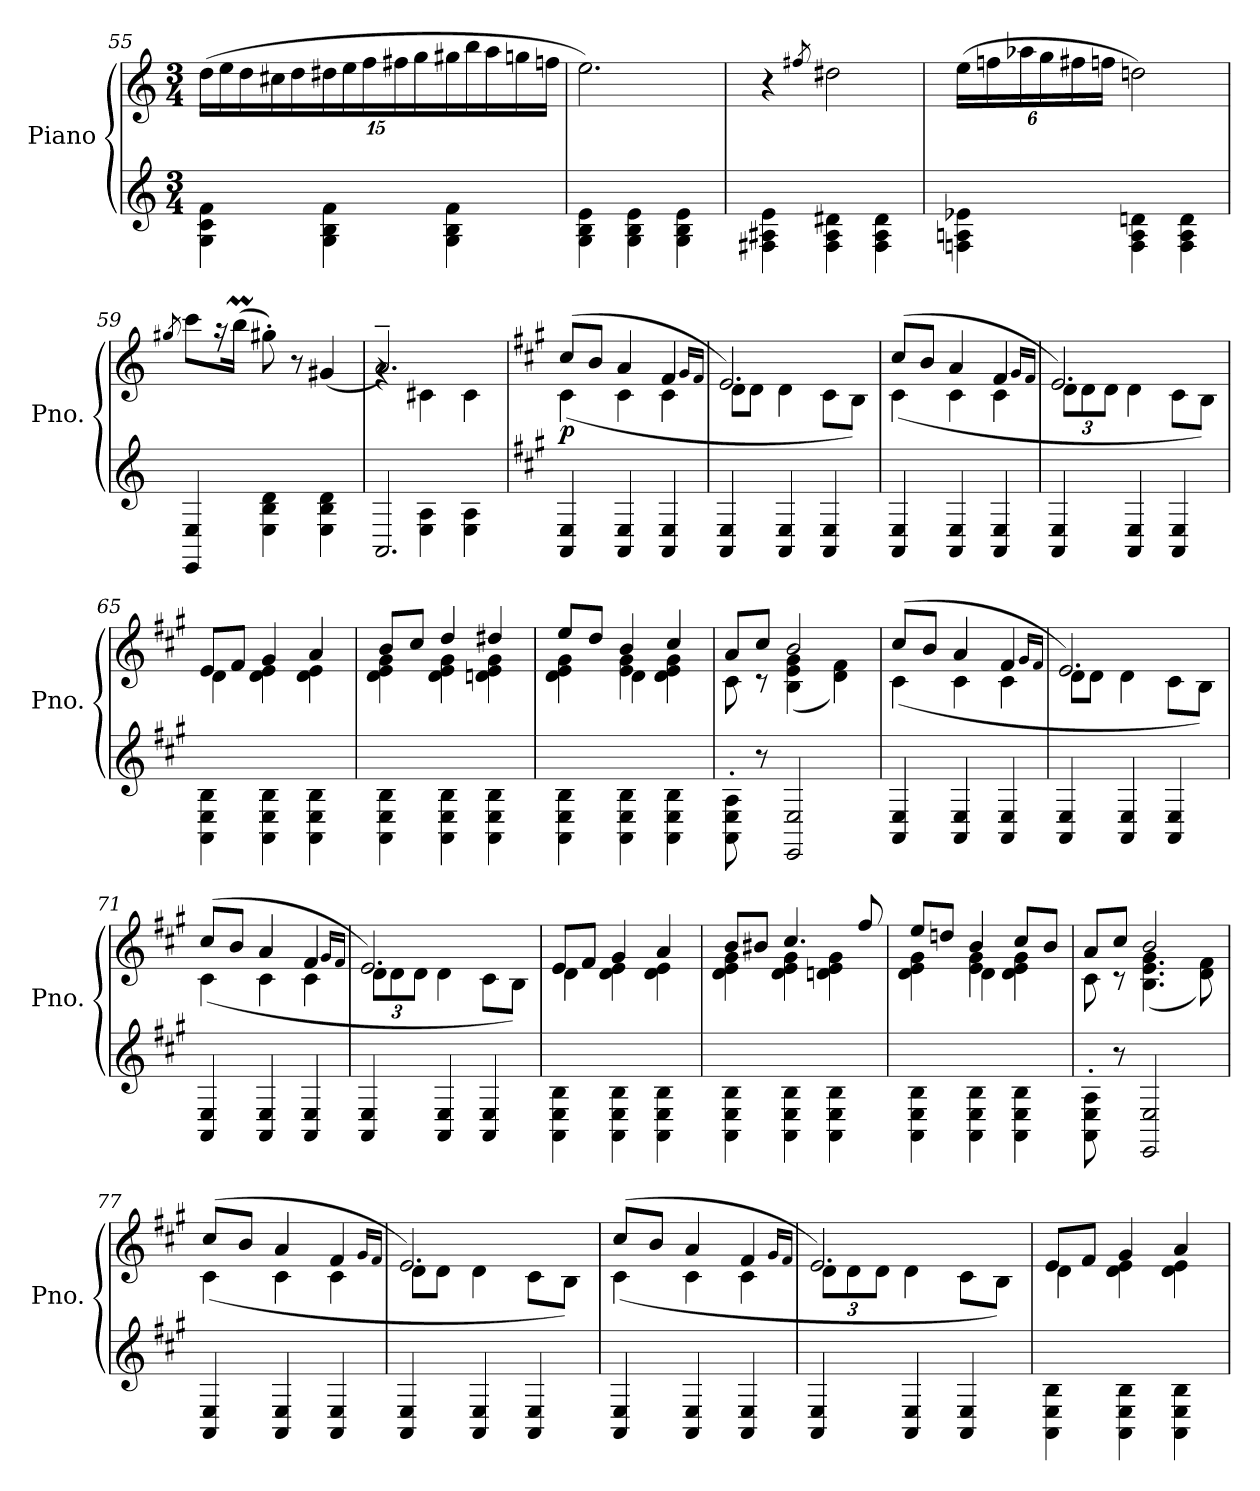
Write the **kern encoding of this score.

**kern	**kern	**dynam
*part1	*part1	*part1
*staff2	*staff1	*staff1/2
*I"Piano	*	*
*I'Pno.	*	*
*clefG2	*clefG2	*
*k[]	*k[]	*
*M3/4	*M3/4	*
*	*Xbrackettup	*
=55	=55	=55
4G\ 4c\ 4f\	(>20dd\LL	.
.	20ee\	.
.	20dd\	.
.	20cc#X\	.
.	20dd\	.
4G\ 4B\ 4f\	20dd#X\	.
.	20ee\	.
.	20ff\	.
.	20ff#X\	.
.	20gg\	.
4G\ 4B\ 4f\	20gg#X\	.
.	20bb\	.
.	20aa\	.
.	20ggn\	.
.	20ffn\JJ	.
=56	=56	=56
4G\ 4B\ 4e\	2.ee\)	.
4G\ 4B\ 4e\	.	.
4G\ 4B\ 4e\	.	.
!!LO:LB:g=z
=57	=57	=57
4F#X\ 4A#X\ 4e\	4r	.
.	8qff#X/	.
4F#\ 4A#\ 4d#X\	2dd#X\	.
4F#\ 4A#\ 4d#\	.	.
=58	=58	=58
4Fn\ 4An\ 4e-X\	(>24ee\LL	.
.	24ffn\	.
.	24aa-X\	.
.	24gg\	.
.	24ff#X\	.
.	24ffn\JJ	.
4F\ 4A\ 4dn\	2ddn\)	.
4F\ 4A\ 4d\	.	.
=59	=59	=59
.	8qgg#X/	.
4EE/ 4E/	8ccc\L	.
.	16raa	.
.	(>16bbm\Jk	.
4E\ 4B\ 4d\	8gg#X'\)	.
.	8r	.
4E\ 4B\ 4d\	(>4g#X/	.
=60	=60	=60
*^	*^	*
2.AA/	4ryy	2.a~/)	4rg	.
.	4E\ 4A\	.	4c#X\	.
.	4E\ 4A\	.	4c#\	.
*v	*v	*	*	*
=61	=61	=61	=61
*k[f#c#g#]	*k[f#c#g#]	*	*
*^	*	*	*
!	!	!	!	!LO:DY:b
*v	*v	*	*	*
4AA/ 4E/	(>8cc#/L	(<4c#\	p
.	8b/J	.	.
4AA/ 4E/	4a/	4c#\	.
4AA/ 4E/	4f#/	4c#\	.
.	16qg#/LL	.	.
.	16qf#/JJ	.	.
!!LO:PB:g=z	!!
=62	=62	=62	=62
4AA/ 4E/	2.e/)	8d\L	.
.	.	8d\J	.
4AA/ 4E/	.	4d\	.
4AA/ 4E/	.	8c#\L	.
.	.	8B\J)	.
=63	=63	=63	=63
4AA/ 4E/	(>8cc#/L	(<4c#\	.
.	8b/J	.	.
4AA/ 4E/	4a/	4c#\	.
4AA/ 4E/	4f#/	4c#\	.
.	16qg#/LL	.	.
.	16qf#/JJ	.	.
=64	=64	=64	=64
4AA/ 4E/	2.e/)	12d\L	.
.	.	12d\	.
.	.	12d\J	.
4AA/ 4E/	.	4d\	.
4AA/ 4E/	.	8c#\L	.
.	.	8B\J)	.
=65	=65	=65	=65
4AA\ 4E\ 4B\	8e/L	4d\	.
.	8f#/J	.	.
4AA\ 4E\ 4B\	4g#/	4d\ 4e\	.
4AA\ 4E\ 4B\	4a/	4d\ 4e\	.
=66	=66	=66	=66
4AA\ 4E\ 4B\	8b/L	4d\ 4e\ 4g#\	.
.	8cc#/J	.	.
4AA\ 4E\ 4B\	4dd/	4d\ 4e\ 4g#\	.
4AA\ 4E\ 4B\	4dd#X/	4dn\ 4e\ 4g#\	.
=67	=67	=67	=67
*	*	*^	*
4AA\ 4E\ 4B\	8ee/L	4d\ 4e\ 4g#\	4ryy	.
.	8dd/J	.	.	.
4AA\ 4E\ 4B\	4b/	4e\ 4g#\	4d\	.
4AA\ 4E\ 4B\	4cc#/	4d\ 4e\ 4g#\	4ryy	.
*	*	*v	*v	*
!!LO:LB:g=z
=68	=68	=68	=68
8AA\' 8E\' 8A\'	8a/L	8c#\	.
8r	8cc#/J	8r	.
2EE/ 2E/	2b/	(<4B\ 4e\ 4g#\	.
.	.	4d\ 4f#\)	.
=69	=69	=69	=69
4AA/ 4E/	(>8cc#/L	(<4c#\	.
.	8b/J	.	.
4AA/ 4E/	4a/	4c#\	.
4AA/ 4E/	4f#/	4c#\	.
.	16qg#/LL	.	.
.	16qf#/JJ	.	.
=70	=70	=70	=70
4AA/ 4E/	2.e/)	8d\L	.
.	.	8d\J	.
4AA/ 4E/	.	4d\	.
4AA/ 4E/	.	8c#\L	.
.	.	8B\J)	.
=71	=71	=71	=71
4AA/ 4E/	(>8cc#/L	(<4c#\	.
.	8b/J	.	.
4AA/ 4E/	4a/	4c#\	.
4AA/ 4E/	4f#/	4c#\	.
.	16qg#/LL	.	.
.	16qf#/JJ	.	.
=72	=72	=72	=72
4AA/ 4E/	2.e/)	12d\L	.
.	.	12d\	.
.	.	12d\J	.
4AA/ 4E/	.	4d\	.
4AA/ 4E/	.	8c#\L	.
.	.	8B\J)	.
=73	=73	=73	=73
4AA\ 4E\ 4B\	8e/L	4d\	.
.	8f#/J	.	.
4AA\ 4E\ 4B\	4g#/	4d\ 4e\	.
4AA\ 4E\ 4B\	4a/	4d\ 4e\	.
!!LO:LB:g=z	!!
=74	=74	=74	=74
4AA\ 4E\ 4B\	8b/L	4d\ 4e\ 4g#\	.
.	8b#X/J	.	.
4AA\ 4E\ 4B\	4.cc#/	4d\ 4e\ 4g#\	.
4AA\ 4E\ 4B\	.	4dn\ 4e\ 4g#\	.
.	8ff#/	.	.
=75	=75	=75	=75
*	*	*^	*
4AA\ 4E\ 4B\	8ee/L	4d\ 4e\ 4g#\	4ryy	.
.	8ddn/J	.	.	.
4AA\ 4E\ 4B\	4b/	4e\ 4g#\	4d\	.
4AA\ 4E\ 4B\	8cc#/L	4d\ 4e\ 4g#\	4ryy	.
.	8b/J	.	.	.
*	*	*v	*v	*
=76	=76	=76	=76
8AA\' 8E\' 8A\'	8a/L	8c#\	.
8r	8cc#/J	8r	.
2EE/ 2E/	2b/	(<4.B\ 4.e\ 4.g#\	.
.	.	8d\ 8f#\)	.
=77	=77	=77	=77
4AA/ 4E/	(>8cc#/L	(<4c#\	.
.	8b/J	.	.
4AA/ 4E/	4a/	4c#\	.
4AA/ 4E/	4f#/	4c#\	.
.	16qg#/LL	.	.
.	16qf#/JJ	.	.
=78	=78	=78	=78
4AA/ 4E/	2.e/)	8d\L	.
.	.	8d\J	.
4AA/ 4E/	.	4d\	.
4AA/ 4E/	.	8c#\L	.
.	.	8B\J)	.
=79	=79	=79	=79
4AA/ 4E/	(>8cc#/L	(<4c#\	.
.	8b/J	.	.
4AA/ 4E/	4a/	4c#\	.
4AA/ 4E/	4f#/	4c#\	.
.	16qg#/LL	.	.
.	16qf#/JJ	.	.
!!LO:LB:g=z	!!
=80	=80	=80	=80
4AA/ 4E/	2.e/)	12d\L	.
.	.	12d\	.
.	.	12d\J	.
4AA/ 4E/	.	4d\	.
4AA/ 4E/	.	8c#\L	.
.	.	8B\J)	.
=81	=81	=81	=81
4AA\ 4E\ 4B\	8e/L	4d\	.
.	8f#/J	.	.
4AA\ 4E\ 4B\	4g#/	4d\ 4e\	.
4AA\ 4E\ 4B\	4a/	4d\ 4e\	.
*	*v	*v	*
=	=	=
*-	*-	*-
